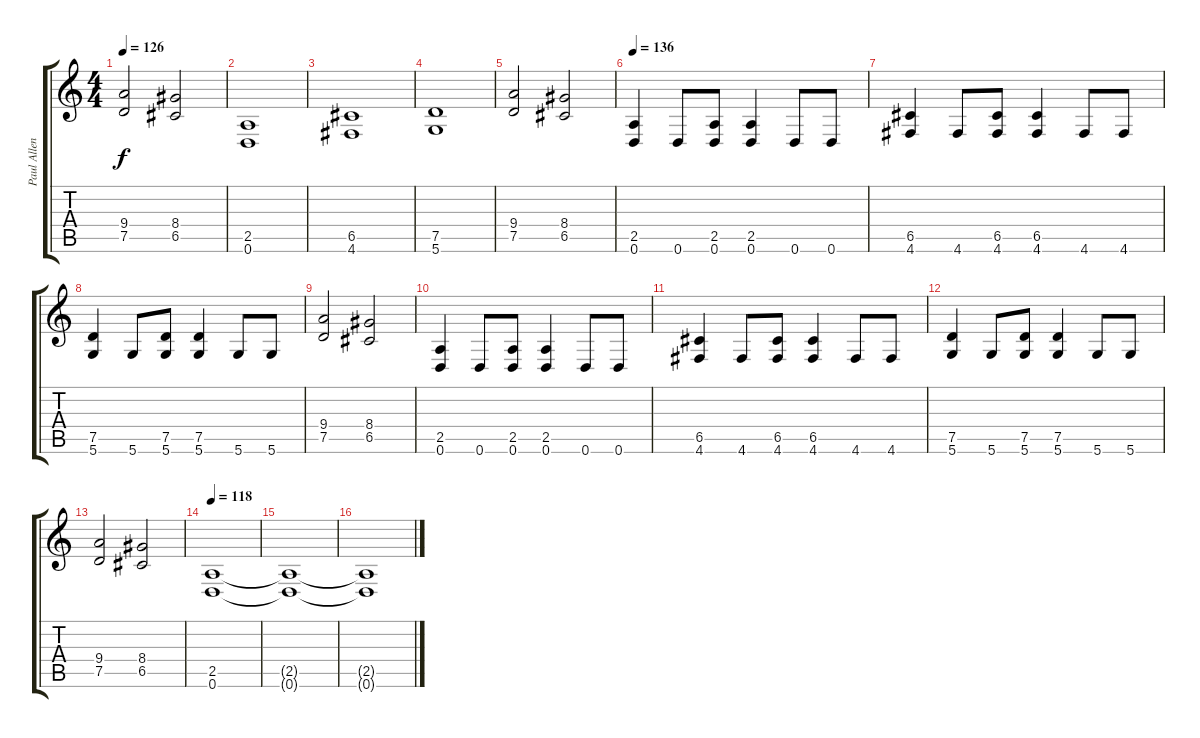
\track ("Paul Allender (Guitar)" "Paul Allen") {instrument overdrivenguitar}
\staff {score tabs}
\tuning (D4 A3 F3 C3 G2 D2) {hide}
\ts (4 4)
\tempo 126
\clef g2
\ks c
(9.4 7.5).2{dy f} (8.4 6.5).2 |
(2.5 0.6).1 |
(6.5 4.6).1 |
(7.5 5.6).1 |
(9.4 7.5).2 (8.4 6.5).2 |
\tempo 136
(2.5 0.6).4 0.6.8 (2.5 0.6).8 (2.5 0.6).4 0.6.8 0.6.8 |
(6.5 4.6).4 4.6.8 (6.5 4.6).8 (6.5 4.6).4 4.6.8 4.6.8 |
(7.5 5.6).4 5.6.8 (7.5 5.6).8 (7.5 5.6).4 5.6.8 5.6.8 |
(9.4 7.5).2 (8.4 6.5).2 |
(2.5 0.6).4 0.6.8 (2.5 0.6).8 (2.5 0.6).4 0.6.8 0.6.8 |
(6.5 4.6).4 4.6.8 (6.5 4.6).8 (6.5 4.6).4 4.6.8 4.6.8 |
(7.5 5.6).4 5.6.8 (7.5 5.6).8 (7.5 5.6).4 5.6.8 5.6.8 |
(9.4 7.5).2 (8.4 6.5).2 |
\tempo 118
(2.5 0.6).1 |
(2.5{t} 0.6{t}).1{volume 0} |
(2.5{t} 0.6{t}).1
